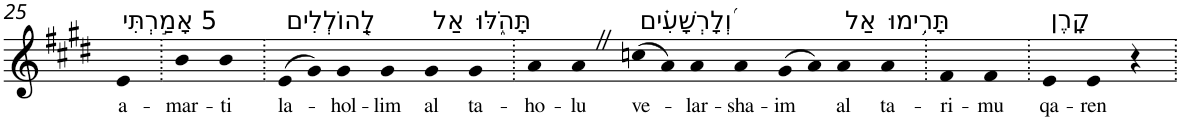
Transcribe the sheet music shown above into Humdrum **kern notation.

**kern	**text
*part1	*part1
*staff1	*staff1
*I"Piano	*
*I'Pno	*
!!LO:PB:g=z
*clefG2	*
*k[f#c#g#d#]	*
*E:	*
=25	=25
!LO:TX:a:t=5 אָמַ֣רְתִּי	!
!	!LO:LY:b
4e	a-
=26.	=26.
!	!LO:LY:b
4b	-mar-
!	!LO:LY:b
4b	-ti
=27.	=27.
!LO:TX:a:t=לַֽ֭הוֹלְלִים	!
!	!LO:LY:b
(>8e	la-
8g#)	.
!	!LO:LY:b
4g#	-hol-
!	!LO:LY:b
4g#	-lim
!LO:TX:a:t=אַל	!
!	!LO:LY:b
4g#	al
!LO:TX:a:t=תָּהֹ֑לּוּ	!
!	!LO:LY:b
4g#	ta-
=28.	=28.
!	!LO:LY:b
4a	-ho-
!	!LO:LY:b
4aZ	-lu
!LO:TX:a:t=וְ֝לָרְשָׁעִ֗ים	!
!	!LO:LY:b
(>8ccn	ve-
8a)	.
!	!LO:LY:b
4a	-lar-
!	!LO:LY:b
4a	-sha-
!	!LO:LY:b
(>8g#	-im
8a)	.
!LO:TX:a:t=אַל	!
!	!LO:LY:b
4a	al
!LO:TX:a:t=תָּרִ֥ימוּ	!
!	!LO:LY:b
4a	ta-
=29.	=29.
!	!LO:LY:b
4f#	-ri-
!	!LO:LY:b
4f#	-mu
=30.	=30.
!LO:TX:a:t=קָֽרֶן	!
!	!LO:LY:b
4e	qa-
!	!LO:LY:b
4e	-ren
4r	.
=.	=.
*-	*-
